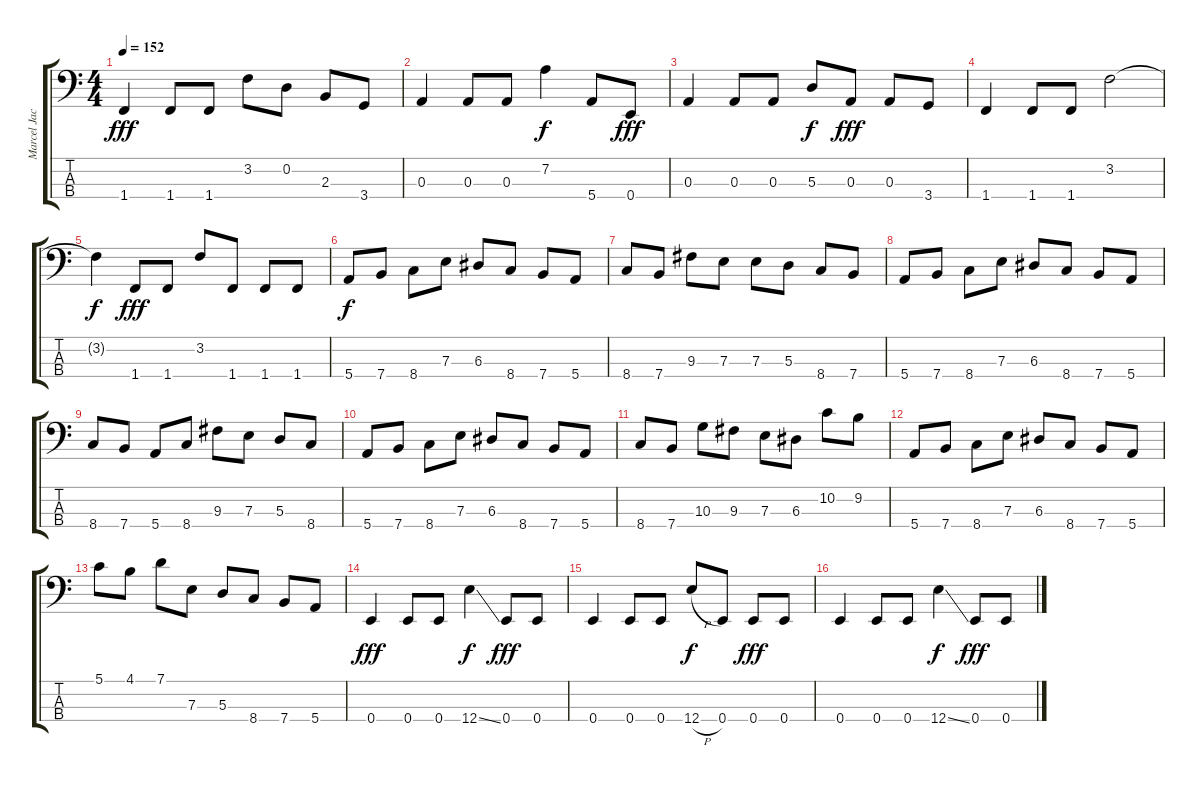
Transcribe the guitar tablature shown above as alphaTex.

\track ("Marcel Jacob (Bass)" "Marcel Jac") {instrument electricbasspick}
\staff {score tabs}
\tuning (G2 D2 A1 E1) {hide}
\ts (4 4)
\tempo 152
\clef f4
\ks c
1.4.4{dy fff} 1.4.8 1.4.8 3.2.8 0.2.8 2.3.8 3.4.8 |
0.3.4 0.3.8 0.3.8 7.2.4{dy f} 5.4.8 0.4.8{dy fff} |
0.3.4 0.3.8 0.3.8 5.3.8{dy f} 0.3.8{dy fff} 0.3.8 3.4.8 |
1.4.4 1.4.8 1.4.8 3.2.2 |
3.2{t}.4{dy f} 1.4.8{dy fff} 1.4.8 3.2.8 1.4.8 1.4.8 1.4.8 |
5.4.8{dy f} 7.4.8 8.4.8 7.3.8 6.3.8 8.4.8 7.4.8 5.4.8 |
8.4.8 7.4.8 9.3.8 7.3.8 7.3.8 5.3.8 8.4.8 7.4.8 |
5.4.8 7.4.8 8.4.8 7.3.8 6.3.8 8.4.8 7.4.8 5.4.8 |
8.4.8 7.4.8 5.4.8 8.4.8 9.3.8 7.3.8 5.3.8 8.4.8 |
5.4.8 7.4.8 8.4.8 7.3.8 6.3.8 8.4.8 7.4.8 5.4.8 |
8.4.8 7.4.8 10.3.8 9.3.8 7.3.8 6.3.8 10.2.8 9.2.8 |
5.4.8 7.4.8 8.4.8 7.3.8 6.3.8 8.4.8 7.4.8 5.4.8 |
5.1.8 4.1.8 7.1.8 7.3.8 5.3.8 8.4.8 7.4.8 5.4.8 |
0.4.4{dy fff} 0.4.8 0.4.8 12.4{ss}.4{dy f} 0.4.8{dy fff} 0.4.8 |
0.4.4 0.4.8 0.4.8 12.4{h}.8{dy f} 0.4.8 0.4.8{dy fff} 0.4.8 |
0.4.4 0.4.8 0.4.8 12.4{ss}.4{dy f} 0.4.8{dy fff} 0.4.8
